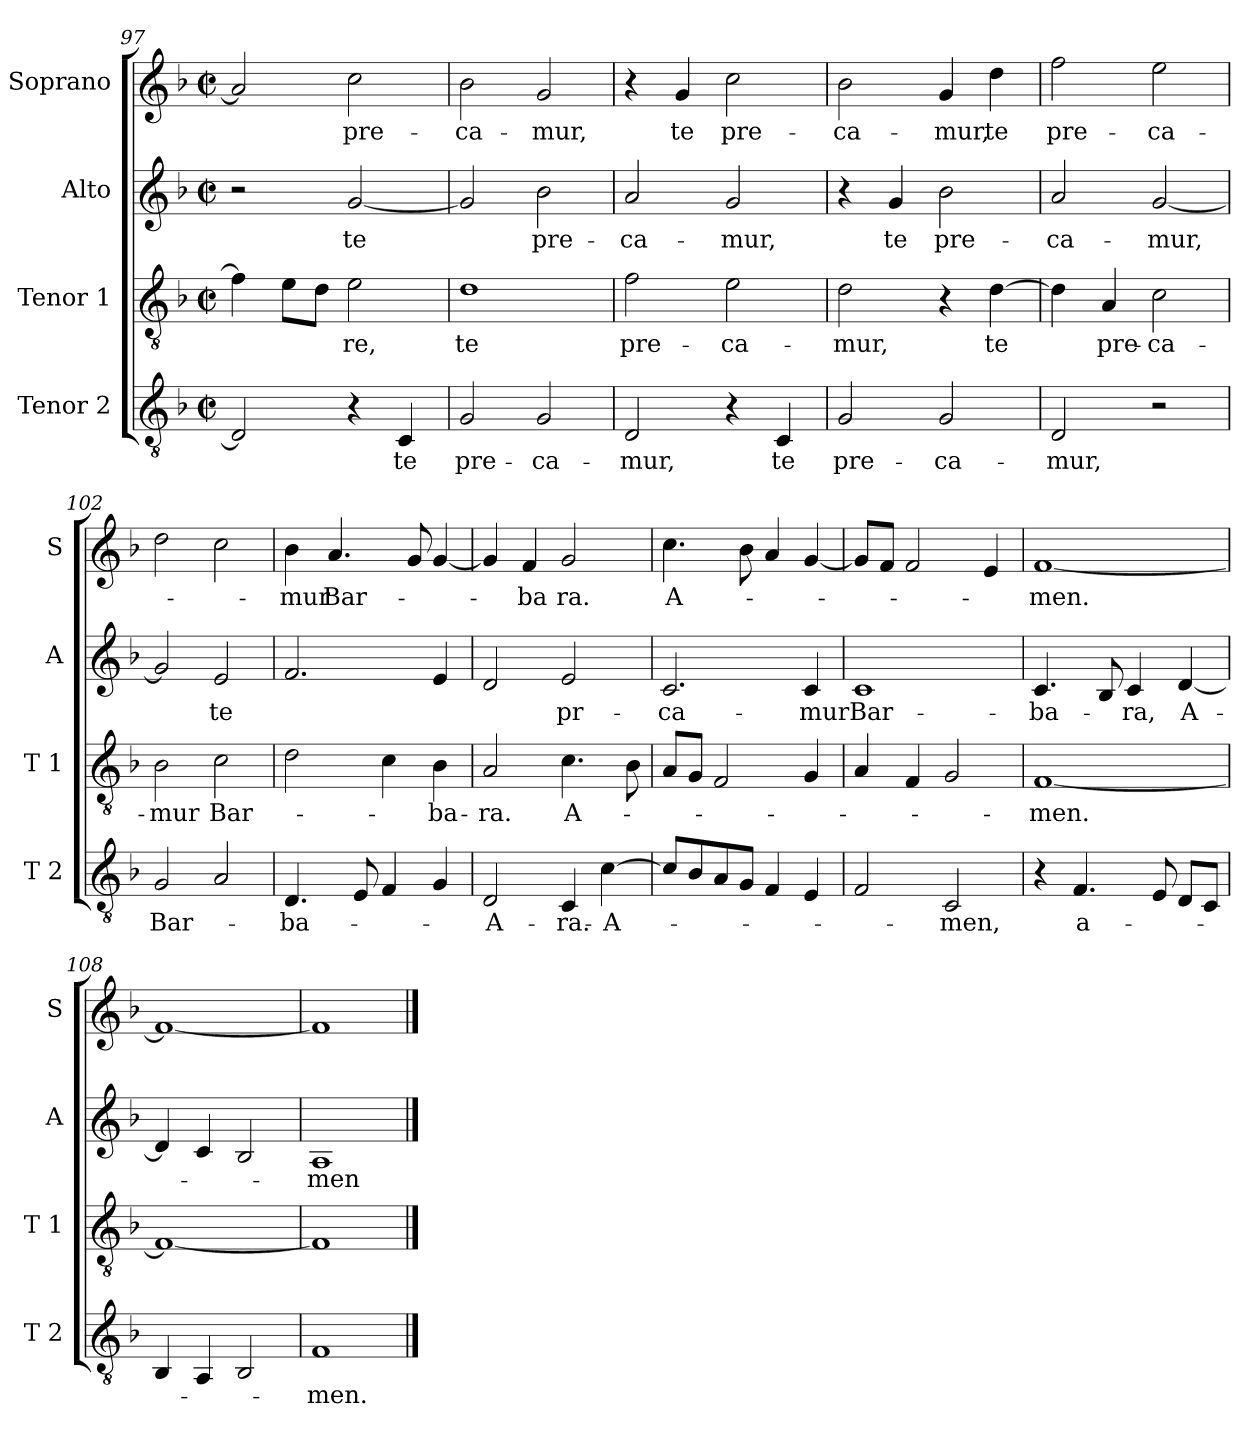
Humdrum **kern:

**kern	**text	**kern	**text	**kern	**text	**kern	**text
*part4	*part4	*part3	*part3	*part2	*part2	*part1	*part1
*staff4	*staff4	*staff3	*staff3	*staff2	*staff2	*staff1	*staff1
*I"Tenor 2	*	*I"Tenor 1	*	*I"Alto	*	*I"Soprano	*
*I'T 2	*	*I'T 1	*	*I'A	*	*I'S	*
*clefGv2	*	*clefGv2	*	*clefG2	*	*clefG2	*
*k[b-]	*	*k[b-]	*	*k[b-]	*	*k[b-]	*
*M2/2	*	*M2/2	*	*M2/2	*	*M2/2	*
*met(c|)	*	*met(c|)	*	*met(c|)	*	*met(c|)	*
=97	=97	=97	=97	=97	=97	=97	=97
2D/]	.	4f\]	.	2r	.	2a/]	.
.	.	8eL	.	.	.	.	.
.	.	8dJ	.	.	.	.	.
!	!	!	!LO:LY:b	!	!LO:LY:b	!	!LO:LY:b
4r	.	2e\	-re,	[2g/	te	2cc\	pre-
!	!LO:LY:b	!	!	!	!	!	!
4C/	te	.	.	.	.	.	.
!!LO:LB:g=z
=98	=98	=98	=98	=98	=98	=98	=98
!	!LO:LY:b	!	!LO:LY:b	!	!	!	!LO:LY:b
2G/	pre-	1d	te	2g/]	.	2b-\	-ca-
!	!LO:LY:b	!	!	!	!LO:LY:b	!	!LO:LY:b
2G/	-ca-	.	.	2b-\	pre-	2g/	-mur,
=99	=99	=99	=99	=99	=99	=99	=99
!	!LO:LY:b	!	!LO:LY:b	!	!LO:LY:b	!	!
2D/	-mur,	2f\	pre-	2a/	-ca-	4r	.
!	!	!	!	!	!	!	!LO:LY:b
.	.	.	.	.	.	4g/	te
!	!	!	!LO:LY:b	!	!LO:LY:b	!	!LO:LY:b
4r	.	2e\	-ca-	2g/	-mur,	2cc\	pre-
!	!LO:LY:b	!	!	!	!	!	!
4C/	te	.	.	.	.	.	.
=100	=100	=100	=100	=100	=100	=100	=100
!	!LO:LY:b	!	!LO:LY:b	!	!	!	!LO:LY:b
2G/	pre-	2d\	-mur,	4r	.	2b-\	-ca-
!	!	!	!	!	!LO:LY:b	!	!
.	.	.	.	4g/	te	.	.
!	!LO:LY:b	!	!	!	!LO:LY:b	!	!LO:LY:b
2G/	-ca-	4r	.	2b-\	pre-	4g/	-mur,
!	!	!	!LO:LY:b	!	!	!	!LO:LY:b
.	.	[4d\	te	.	.	4dd\	te
=101	=101	=101	=101	=101	=101	=101	=101
!	!LO:LY:b	!	!	!	!LO:LY:b	!	!LO:LY:b
2D/	-mur,	4d\]	.	2a/	-ca-	2ff\	pre-
!	!	!	!LO:LY:b	!	!	!	!
.	.	4A/	pre-	.	.	.	.
!	!	!	!LO:LY:b	!	!LO:LY:b	!	!LO:LY:b
2r	.	2c\	-ca-	[2g/	-mur,	2ee\	-ca-
=102	=102	=102	=102	=102	=102	=102	=102
!	!LO:LY:b	!	!LO:LY:b	!	!	!	!
2G/	Bar-	2B-\	-mur	2g/]	.	2dd\	.
!	!	!	!LO:LY:b	!	!LO:LY:b	!	!
2A/	.	2c\	Bar-	2e/	te	2cc\	.
=103	=103	=103	=103	=103	=103	=103	=103
!	!LO:LY:b	!	!	!	!	!	!LO:LY:b
4.D/	-ba-	2d\	.	2.f/	.	4b-\	-mur
!	!	!	!	!	!	!	!LO:LY:b
.	.	.	.	.	.	4.a/	Bar-
8E/	.	.	.	.	.	.	.
4F/	.	4c\	.	.	.	.	.
.	.	.	.	.	.	8g/	.
!	!	!	!LO:LY:b	!	!	!	!
4G/	.	4B-\	-ba-	4e/	.	[4g/	.
!!LO:LB:g=z
=104	=104	=104	=104	=104	=104	=104	=104
!	!LO:LY:b	!	!LO:LY:b	!	!	!	!
2D/	-A-	2A/	-ra.	2d/	.	4g/]	.
!	!	!	!	!	!	!	!LO:LY:b
.	.	.	.	.	.	4f/	-ba
!	!LO:LY:b	!	!LO:LY:b	!	!LO:LY:b	!	!LO:LY:b
4C/	-ra.-	4.c\	A-	2e/	pr-	2g/	ra.
!	!LO:LY:b	!	!	!	!	!	!
[4c\	-A-	.	.	.	.	.	.
.	.	8B-\	.	.	.	.	.
=105	=105	=105	=105	=105	=105	=105	=105
!	!	!	!	!	!LO:LY:b	!	!LO:LY:b
8cL]	.	8AL	.	2.c/	-ca-	4.cc\	A-
8B-	.	8GJ	.	.	.	.	.
8A	.	2F/	.	.	.	.	.
8GJ	.	.	.	.	.	8b-\	.
4F/	.	.	.	.	.	4a/	.
!	!	!	!	!	!LO:LY:b	!	!
4E/	.	4G/	.	4c/	-mur	[4g/	.
=106	=106	=106	=106	=106	=106	=106	=106
!	!	!	!	!	!LO:LY:b	!	!
2F/	.	4A/	.	1c	Bar-	8gL]	.
.	.	.	.	.	.	8fJ	.
.	.	4F/	.	.	.	2f/	.
!	!LO:LY:b	!	!	!	!	!	!
2C/	-men,	2G/	.	.	.	.	.
.	.	.	.	.	.	4e/	.
=107	=107	=107	=107	=107	=107	=107	=107
!	!	!	!LO:LY:b	!	!LO:LY:b	!	!LO:LY:b
4r	.	[1F	-men.	4.c/	-ba-	[1f	-men.
!	!LO:LY:b	!	!	!	!	!	!
4.F/	a-	.	.	.	.	.	.
.	.	.	.	8B-/	.	.	.
!	!	!	!	!	!LO:LY:b	!	!
.	.	.	.	4c/	-ra,	.	.
8E/	.	.	.	.	.	.	.
!	!	!	!	!	!LO:LY:b	!	!
8DL	.	.	.	[4d/	A-	.	.
8CJ	.	.	.	.	.	.	.
=108	=108	=108	=108	=108	=108	=108	=108
4BB-/	.	1F_	.	4d/]	.	1f_	.
4AA/	.	.	.	4c/	.	.	.
2BB-/	.	.	.	2B-/	.	.	.
=109	=109	=109	=109	=109	=109	=109	=109
!	!LO:LY:b	!	!	!	!LO:LY:b	!	!
1F	-men.	1F]	.	1A	-men	1f]	.
==	==	==	==	==	==	==	==
*-	*-	*-	*-	*-	*-	*-	*-
